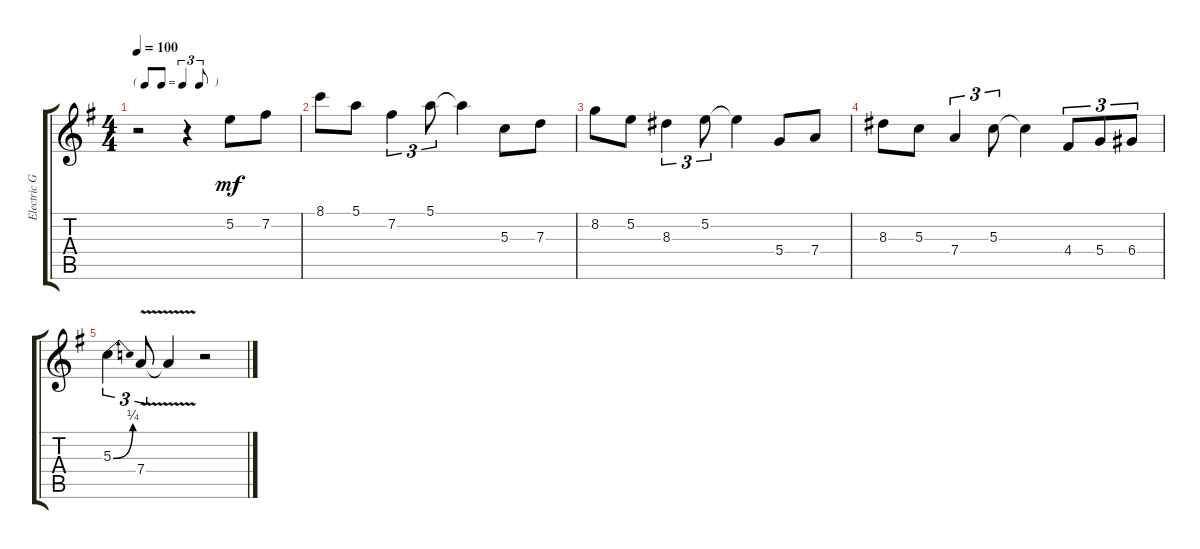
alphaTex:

\track ("Electric Guitar" "Electric G") {instrument electricguitarclean}
\staff {score tabs}
\tuning (E4 B3 G3 D3 A2 E2) {hide}
\ts (4 4)
\tf triplet8th
\tempo 100
\clef g2
\ks g
r.2{dy mf instrument electricguitarclean} r.4 5.2.8 7.2.8 |
8.1.8 5.1.8 7.2.4{tu (3 2)} 5.1.8{tu (3 2)} 5.1{t}.4 5.3.8 7.3.8 |
8.2.8 5.2.8 8.3.4{tu (3 2)} 5.2.8{tu (3 2)} 5.2{t}.4 5.4.8 7.4.8 |
8.3.8 5.3.8 7.4.4{tu (3 2)} 5.3.8{tu (3 2)} 5.3{t}.4 4.4.8{tu (3 2)} 5.4.8{tu (3 2)} 6.4.8{tu (3 2)} |
5.3{be (bend 0 0 60 1)}.4{tu (3 2)} 7.4{v}.8{tu (3 2)} 7.4{v t}.4 r.2
